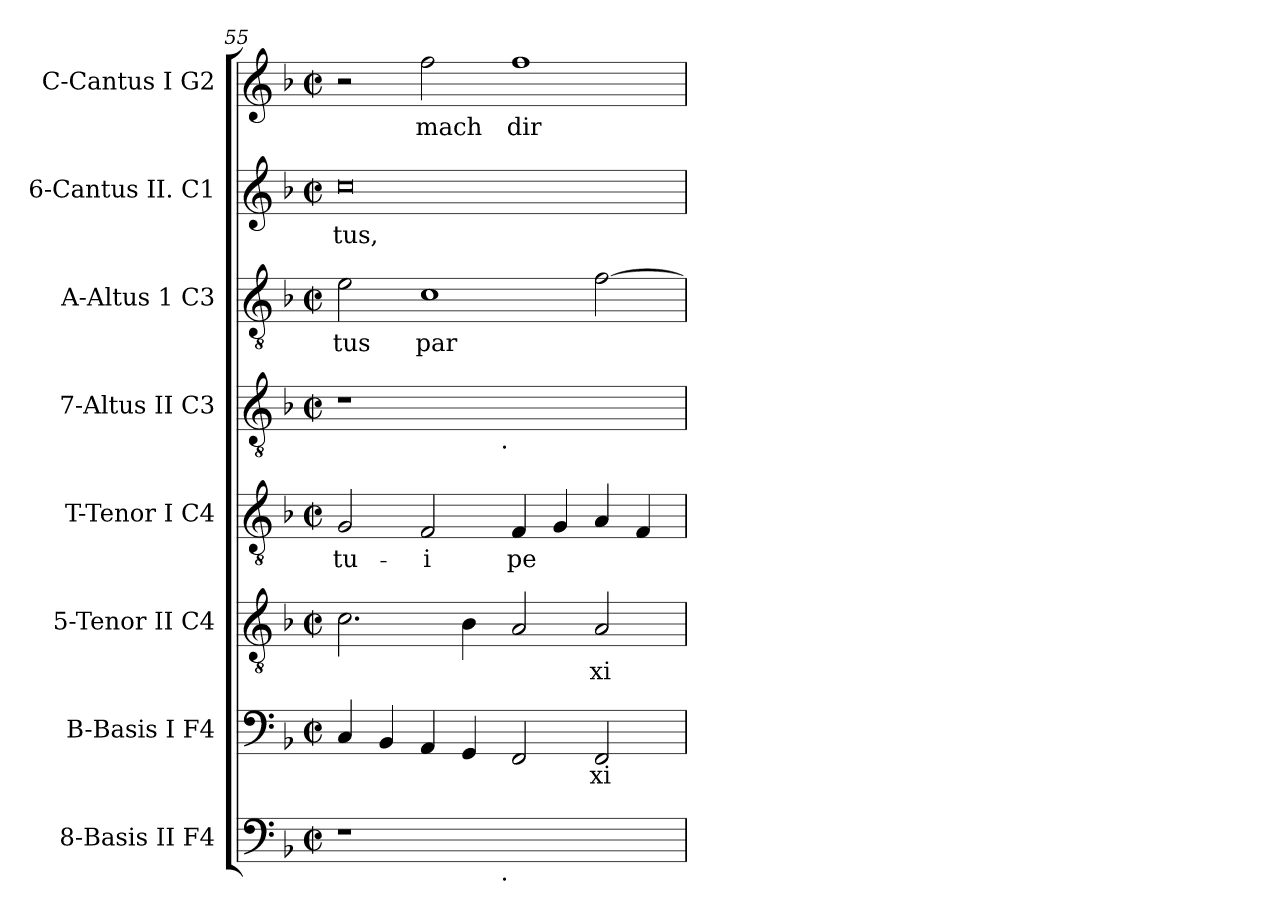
**kern	**kern	**text	**kern	**text	**kern	**text	**kern	**kern	**text	**kern	**text	**kern	**text
*part8	*part7	*part7	*part6	*part6	*part5	*part5	*part4	*part3	*part3	*part2	*part2	*part1	*part1
*staff8	*staff7	*staff7	*staff6	*staff6	*staff5	*staff5	*staff4	*staff3	*staff3	*staff2	*staff2	*staff1	*staff1
*I"8-Basis II  F4	*I"B-Basis I  F4	*	*I"5-Tenor II  C4	*	*I"T-Tenor I  C4	*	*I"7-Altus II  C3	*I"A-Altus 1  C3	*	*I"6-Cantus II.  C1	*	*I"C-Cantus I  G2	*
*	*I'B	*	*	*	*I'T	*	*	*I'A	*	*	*	*I'C	*
*clefF4	*clefF4	*	*clefGv2	*	*clefGv2	*	*clefGv2	*clefGv2	*	*clefG2	*	*clefG2	*
*k[b-]	*k[b-]	*	*k[b-]	*	*k[b-]	*	*k[b-]	*k[b-]	*	*k[b-]	*	*k[b-]	*
*F:	*F:	*	*F:	*	*F:	*	*F:	*F:	*	*F:	*	*F:	*
*M2/2	*M2/2	*	*M2/2	*	*M2/2	*	*M2/2	*M2/2	*	*M2/2	*	*M2/2	*
*met(c|)	*met(c|)	*	*met(c|)	*	*met(c|)	*	*met(c|)	*met(c|)	*	*met(c|)	*	*met(c|)	*
=55	=55	=55	=55	=55	=55	=55	=55	=55	=55	=55	=55	=55	=55
!	!	!LO:LY:b:cj	!	!LO:LY:b:cj	!	!LO:LY:b:cj	!	!	!LO:LY:b:cj	!	!LO:LY:b:cj	!	!
*^	*	*	*	*	*	*	*^	*	*	*	*	*	*
1r	2ryy	4C/	--	2.c\	--	2G/	tu-	1r	2ryy	2e\	-tus	0cc	-tus,	2r	.
!	!	!	!LO:LY:b:cj	!	!	!	!	!	!	!	!	!	!	!	!
.	.	4BB-/	--	.	.	.	.	.	.	.	.	.	.	.	.
!	!	!	!LO:LY:b:cj	!	!	!	!LO:LY:b:cj	!	!	!	!LO:LY:b:cj	!	!	!	!LO:LY:b:cj
.	4...ryy	4AA/	--	.	.	2F/	-i	.	4...ryy	1c	par-	.	.	2ff\	mach
!	!	!	!LO:LY:b:cj	!	!LO:LY:b:cj	!	!	!	!	!	!	!	!	!	!
.	.	4GG/	--	4B-\	--	.	.	.	.	.	.	.	.	.	.
!	!	!	!	!	!	!	!	!	!LO:TX:b:t=.	!	!	!	!	!	!
!	!LO:TX:b:t=.	!	!	!	!	!	!	!	!	!	!	!	!	!	!
.	1ryy	.	.	.	.	.	.	.	1ryy	.	.	.	.	.	.
!	!	!	!LO:LY:b:cj	!	!LO:LY:b:cj	!	!LO:LY:b:cj	!	!	!	!	!	!	!	!LO:LY:b:cj
1ryy	.	2FF/	--	2A/	--	4F/	pe-	1ryy	.	.	.	.	.	1ff	dir
!	!	!	!	!	!	!	!LO:LY:b:cj	!	!	!	!	!	!	!	!
.	.	.	.	.	.	4G/	--	.	.	.	.	.	.	.	.
!	!	!	!LO:LY:b:cj	!	!LO:LY:b:cj	!	!LO:LY:b:cj	!	!	!	!LO:LY:b:cj	!	!	!	!
.	.	2FF/	-xi-	2A/	-xi-	4A/	--	.	.	[<2f\	--	.	.	.	.
!	!	!	!	!	!	!	!LO:LY:b:cj	!	!	!	!	!	!	!	!
.	.	.	.	.	.	4F/	--	.	.	.	.	.	.	.	.
.	32ryy	.	.	.	.	.	.	.	32ryy	.	.	.	.	.	.
*v	*v	*	*	*	*	*	*	*v	*v	*	*	*	*	*	*
=	=	=	=	=	=	=	=	=	=	=	=	=	=
*-	*-	*-	*-	*-	*-	*-	*-	*-	*-	*-	*-	*-	*-
